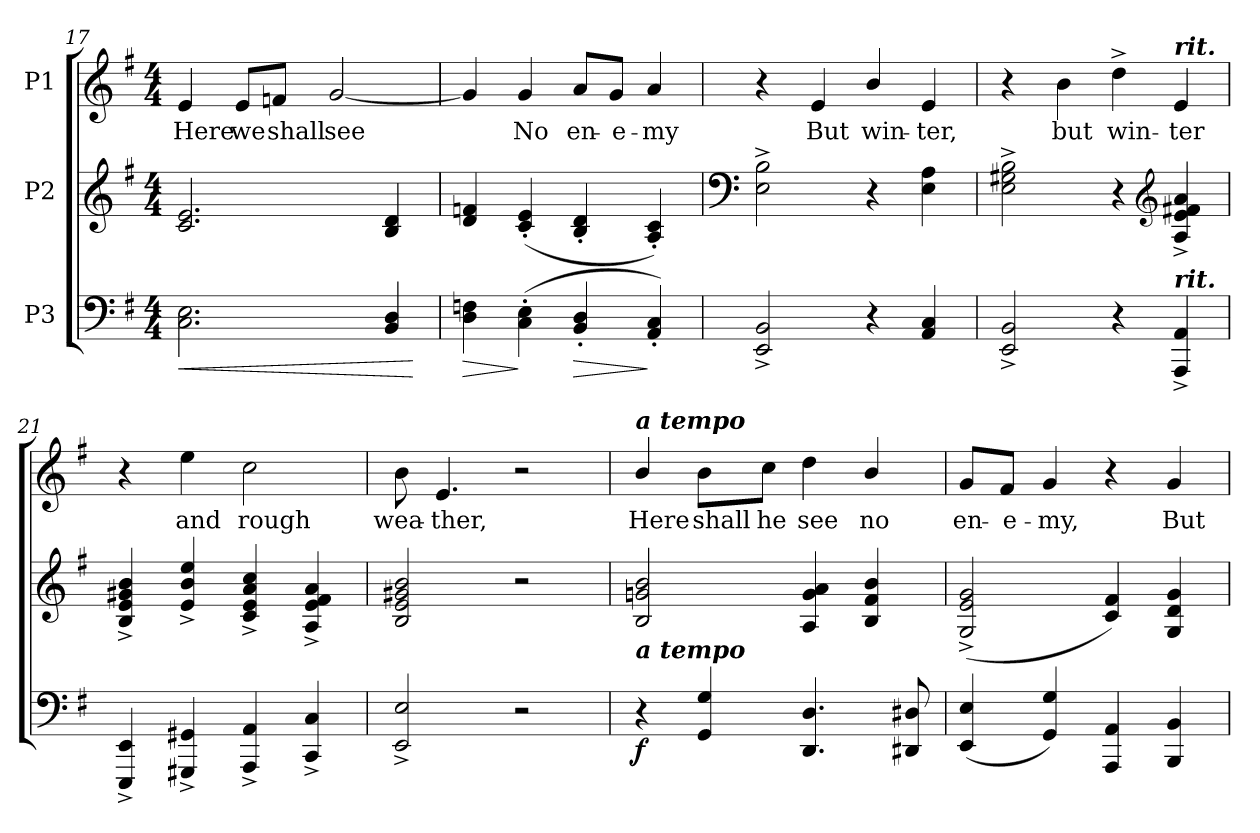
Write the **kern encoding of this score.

**kern	**dynam	**kern	**kern	**text
*part3	*part3	*part2	*part1	*part1
*staff3	*staff3	*staff2	*staff1	*staff1
*I"P3	*	*I"P2	*I"P1	*
*clefF4	*	*clefG2	*clefG2	*
*k[f#]	*	*k[f#]	*k[f#]	*
*G:	*	*G:	*G:	*
*M4/4	*	*M4/4	*M4/4	*
=17	=17	=17	=17	=17
!	!LO:HP:b	!	!	!
!	!	!	!	!LO:LY:b:color=#000000
2.Ci\ 2.Ei	<	2.ci/ 2.ei	4ei/	Here
!	!	!	!	!LO:LY:b:color=#000000
.	.	.	8ei/L	we
!	!	!	!	!LO:LY:b:color=#000000
.	.	.	8fni/J	shall
!	!	!	!	!LO:LY:b:color=#000000
.	.	.	[2gi/	see
4BBi/ 4Di	.	4Bi/ 4di	.	.
.	[	.	.	.
=18	=18	=18	=18	=18
!	!LO:HP:b	!	!	!
4Di\ 4Fni	>	4di/ 4fni	4gi/]	.
!	!	!	!	!LO:LY:b:color=#000000
(4Ci\' 4Ei'	]	(4ci/' 4ei'	4gi/	No
!	!LO:HP:b	!	!	!
!	!	!	!	!LO:LY:b:color=#000000
4BBi/' 4Di'	>	4Bi/' 4di'	8ai/L	en-
!	!	!	!	!LO:LY:b:color=#000000
.	.	.	8gi/J	-e-
!	!	!	!	!LO:LY:b:color=#000000
4AAi/' 4Ci')	]	4Ai/' 4ci')	4ai/	-my
!!LO:LB:g=z
=19	=19	=19	=19	=19
*	*	*clefF4	*	*
2EEi/^ 2BBi^	.	2Ei\^ 2Bi^	4r	.
!	!	!	!	!LO:LY:b:color=#000000
.	.	.	4ei/	But
!	!	!	!	!LO:LY:b:color=#000000
4r	.	4r	4bi/	win-
!	!	!	!	!LO:LY:b:color=#000000
4AAi/ 4Ci	.	4Ei\ 4Ai	4ei/	-ter,
=20	=20	=20	=20	=20
2EEi/^ 2BBi^	.	2Ei\^ 2G#Xi^ 2Bi^	4r	.
!	!	!	!	!LO:LY:b:color=#000000
.	.	.	4bi\	but
!	!	!	!	!LO:LY:b:color=#000000
4r	.	4r	4dd^i\	win-
*	*	*clefG2	*	*
*	*	*	*MM130	*
!	!	!	!LO:TX:a:Bi:t=rit.	!
!LO:TX:a:Bi:t=rit.	!	!	!	!
!	!	!	!	!LO:LY:b:color=#000000
4AAAi/^ 4AAi^	.	4Ai/^ 4ei^ 4f#Xi^ 4ai^	4ei/	-ter
=21	=21	=21	=21	=21
4EEEi/^ 4EEi^	.	4Bi/^ 4ei^ 4g#Xi^ 4bi^	4r	.
!	!	!	!	!LO:LY:b:color=#000000
4GGG#Xi/^ 4GG#Xi^	.	4ei/^ 4bi^ 4eei^	4eei\	and
*	*	*	*MM120	*
!	!	!	!	!LO:LY:b:color=#000000
4AAAi/^ 4AAi^	.	4ci/^ 4ei^ 4ai^ 4cci^	2cci\	rough
4CCi/^ 4Ci^	.	4Ai/^ 4ei^ 4f#i^ 4ai^	.	.
=22	=22	=22	=22	=22
!	!	!	!	!LO:LY:b:color=#000000
2EEi/^ 2Ei^	.	2Bi/ 2ei 2g#Xi 2bi	8bi\	wea-
!	!	!	!	!LO:LY:b:color=#000000
.	.	.	4.ei/	-ther,
2r	.	2r	2r	.
!!LO:LB:g=z
=23	=23	=23	=23	=23
!	!	!	!LO:TX:a:Bi:t=a tempo	!
!LO:TX:a:Bi:t=a tempo	!	!	!	!
!	!	!	!	!LO:LY:b:color=#000000
4r	f	2Bi/ 2gni 2bi	4bi/	Here
!	!	!	!	!LO:LY:b:color=#000000
4GGi/ 4Gi	.	.	8bi\L	shall
!	!	!	!	!LO:LY:b:color=#000000
.	.	.	8cci\J	he
!	!	!	!	!LO:LY:b:color=#000000
4.DDi/ 4.Di	.	4Ai/ 4gi 4ai	4ddi\	see
!	!	!	!	!LO:LY:b:color=#000000
.	.	4Bi/ 4f#i 4bi	4bi/	no
8DD#Xi/ 8D#Xi	.	.	.	.
=24	=24	=24	=24	=24
!	!	!	!	!LO:LY:b:color=#000000
(4EEi/ 4Ei	.	(2Gi/^ 2ei^ 2gi^	8gi/L	en-
!	!	!	!	!LO:LY:b:color=#000000
.	.	.	8f#i/J	-e-
!	!	!	!	!LO:LY:b:color=#000000
4GGi/ 4Gi)	.	.	4gi/	-my,
4AAAi/ 4AAi	.	4ci/ 4f#i)	4r	.
!	!	!	!	!LO:LY:b:color=#000000
4BBBi/ 4BBi	.	4Gi/ 4di 4gi	4gi/	But
=	=	=	=	=
*-	*-	*-	*-	*-
